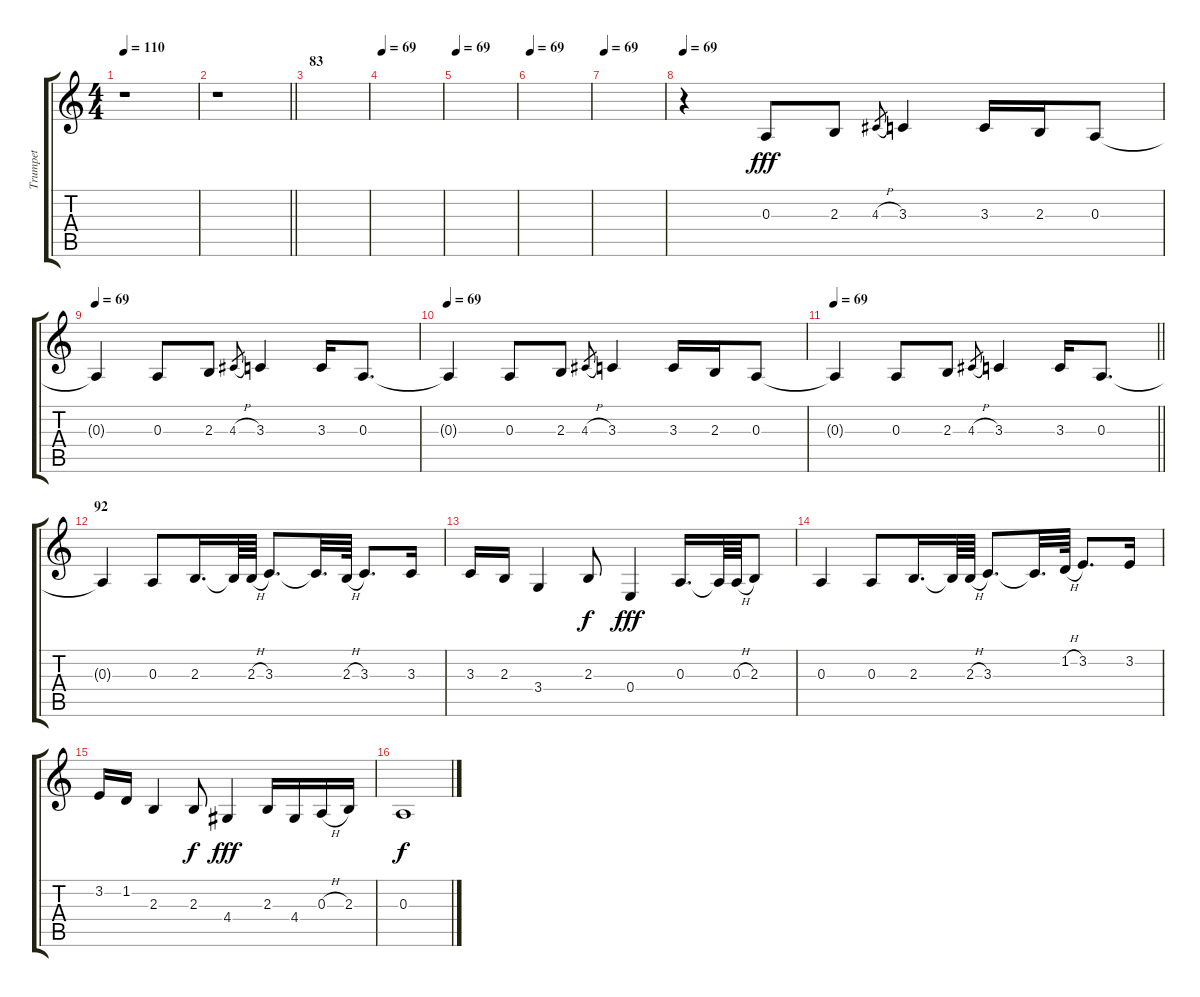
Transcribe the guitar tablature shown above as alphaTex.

\track ("Trumpet" "Trumpet") {instrument trumpet}
\staff {score tabs}
\tuning (Gb4 Db4 A3 E3 B2 Gb2) {hide}
\ts (4 4)
\tempo 110
\clef g2
\ks c
r.1{dy f} |
\barLineRight lightlight
r.1 |
\section ("" "83")
|
\tempo 69
|
\tempo 69
|
\tempo 69
|
\tempo 69
|
\tempo 69
r.4 0.3.8{dy fff} 2.3.8 4.3{h}.8{gr} 3.3.4 3.3.16 2.3.16 0.3.8 |
\tempo 69
0.3{t}.4 0.3.8 2.3.8 4.3{h}.8{gr} 3.3.4 3.3.16 0.3.8{d} |
\tempo 69
0.3{t}.4 0.3.8 2.3.8 4.3{h}.8{gr} 3.3.4 3.3.16 2.3.16 0.3.8 |
\tempo 69
\barLineRight lightlight
0.3{t}.4 0.3.8 2.3.8 4.3{h}.8{gr} 3.3.4 3.3.16 0.3.8{d} |
\section ("" "92")
0.3{t}.4 0.3.8 2.3.16{d} 2.3{t}.64 2.3{h}.64 3.3.8{d} 3.3{t}.32{d} 2.3{h}.64 3.3.8{d} 3.3.16 |
3.3.16 2.3.16 3.4.4 2.3.8{dy f} 0.4.4{dy fff} 0.3.16{d} 0.3{t}.64 0.3{h}.64 2.3.8 |
0.3.4 0.3.8 2.3.16{d} 2.3{t}.64 2.3{h}.64 3.3.8{d} 3.3{t}.32{d} 1.2{h}.64 3.2.8{d} 3.2.16 |
3.2.16 1.2.16 2.3.4 2.3.8{dy f} 4.4.4{dy fff} 2.3.16 4.4.16 0.3{h}.16 2.3.16 |
0.3.1{dy f}
